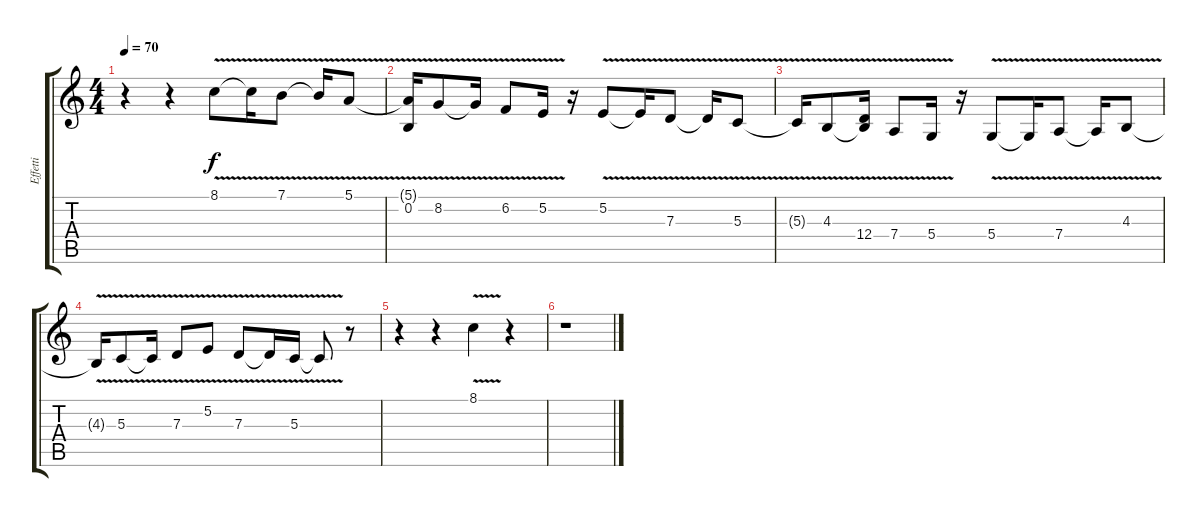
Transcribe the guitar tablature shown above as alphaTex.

\track ("Effetti" "Effetti") {instrument sopranosax}
\staff {score tabs}
\tuning (E4 B3 G3 D3 A2 E2) {hide}
\ts (4 4)
\tempo 70
\clef g2
\ks c
r.4{dy f} r.4 8.1{v}.8 8.1{t}.16 7.1{v}.8 7.1{t}.16 5.1{v}.8 |
(5.1{t} 0.2).16 8.2{v}.8 8.2{t}.16 6.2{v}.8 5.2{v}.16 r.16 5.2{v}.8 5.2{t}.16 7.3{v}.8 7.3{t}.16 5.3{v}.8 |
5.3{t}.16 4.3{v}.8 (4.3{t} 12.4{t}).16 7.4{v}.8 5.4{v}.16 r.16 5.4{v}.8 5.4{t}.16 7.4{v}.8 7.4{t}.16 4.3{v}.8 |
4.3{t}.16 5.3{v}.8 5.3{t}.16 7.3{v}.8 5.2{v}.8 7.3{v}.8 7.3{t}.16 5.3{v}.16 5.3{t}.8 r.8 |
r.4 r.4 8.1{v}.4 r.4 |
r.1
